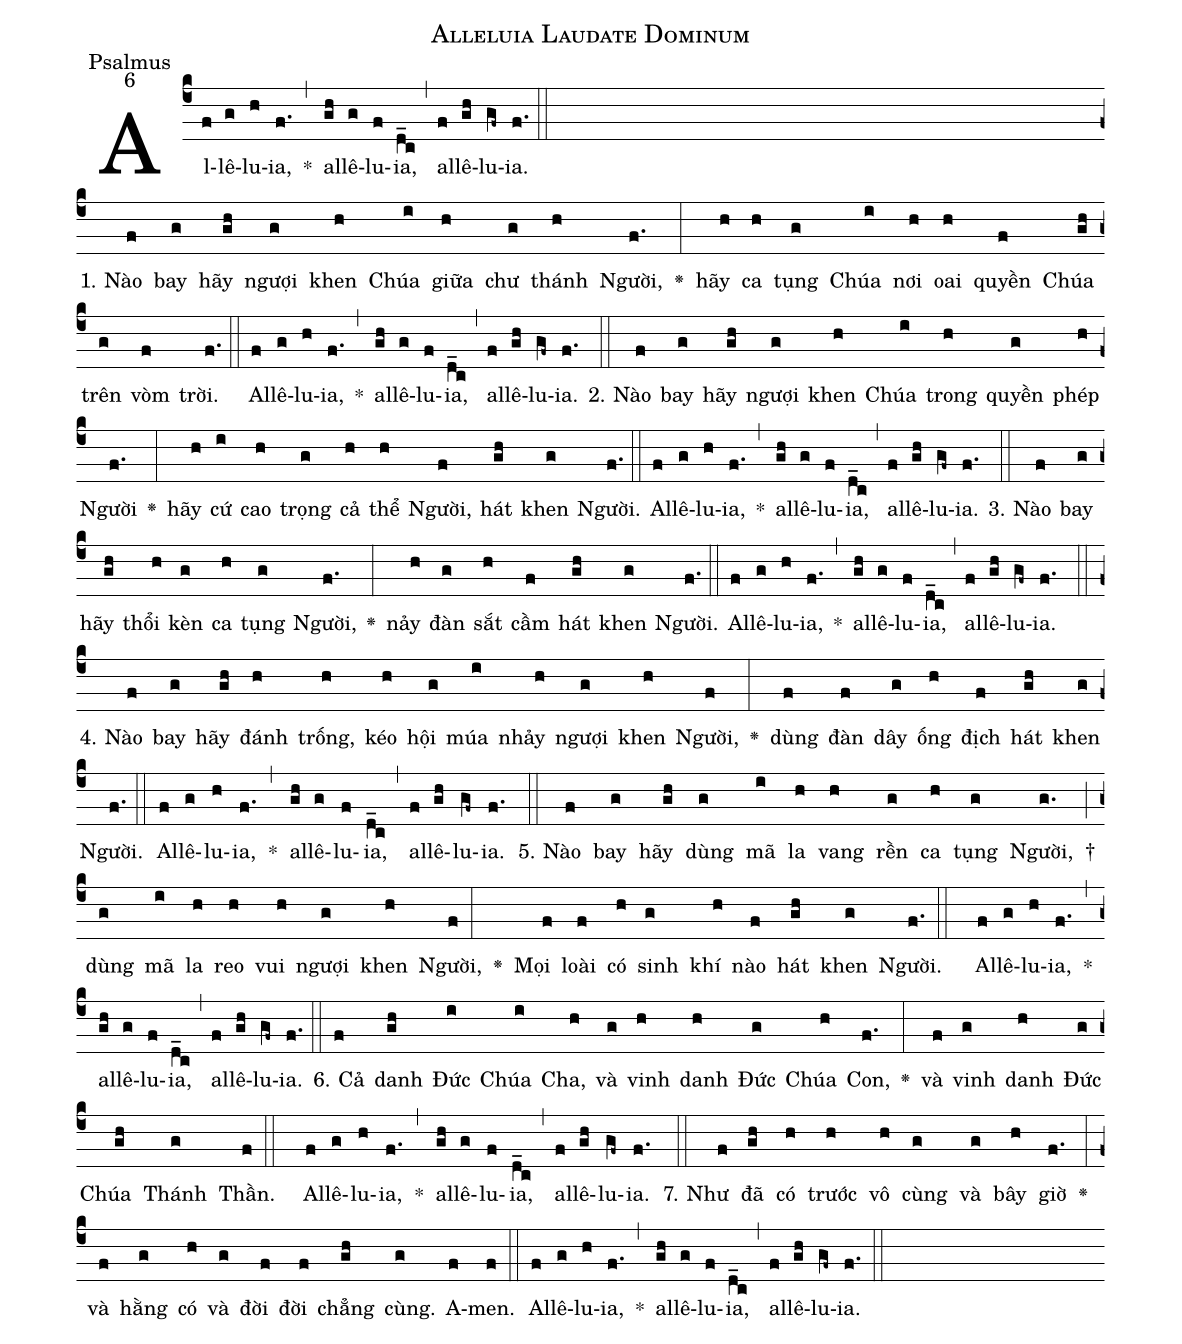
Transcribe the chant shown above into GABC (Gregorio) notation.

name:Alleluia Laudate Dominum;
office-part:Psalmus;
mode:6;
%%
(c4) Al(f)lê(g)lu(h)ia,(f.) *(,) al(gh)lê(g)lu(f)ia,(d_c) (,) al(f)lê(gh)lu(gf~)ia.(f.) (::) (Z)1. Nào(f) bay(g) hãy(gh) ngượi(g) khen(h) Chúa(i) giữa(h) chư(g) thánh(h) Người,(f.) <v>\greheightstar</v>(:) hãy(h) ca(h) tụng(g) Chúa(i) nơi(h) oai(h) quyền(f) Chúa(gh) trên(g) vòm(f) trời.(f.) (::) Al(f)lê(g)lu(h)ia,(f.) *(,) al(gh)lê(g)lu(f)ia,(d_c) (,) al(f)lê(gh)lu(gf~)ia.(f.) (::)
2.	Nào(f) bay(g) hãy(gh) ngượi(g) khen(h) Chúa(i) trong(h) quyền(g) phép(h) Người(f.) <v>\greheightstar</v>(:) hãy(h) cứ(i) cao(h) trọng(g) cả(h) thể(h) Người,(f) hát(gh) khen(g) Người.(f.) (::) Al(f)lê(g)lu(h)ia,(f.) *(,) al(gh)lê(g)lu(f)ia,(d_c) (,) al(f)lê(gh)lu(gf~)ia.(f.) (::)
3.	Nào(f) bay(g) hãy(gh)  thổi(h) kèn(g) ca(h) tụng(g) Người,(f.) <v>\greheightstar</v>(:) nảy(h) đàn(g) sắt(h) cầm(f) hát(gh) khen(g) Người.(f.) (::) Al(f)lê(g)lu(h)ia,(f.) *(,) al(gh)lê(g)lu(f)ia,(d_c) (,) al(f)lê(gh)lu(gf~)ia.(f.) (::)
4.	Nào(f) bay(g) hãy(gh) đánh(h) trống,(h) kéo(h) hội(g) múa(i) nhảy(h) ngượi(g) khen(h) Người,(f) <v>\greheightstar</v>(:) dùng(f) đàn(f) dây(g) ống(h) địch(f) hát(gh) khen(g) Người.(f.) (::) Al(f)lê(g)lu(h)ia,(f.) *(,) al(gh)lê(g)lu(f)ia,(d_c) (,) al(f)lê(gh)lu(gf~)ia.(f.) (::)
5.	Nào(f) bay(g) hãy(gh) dùng(g) mã(i) la(h) vang(h) rền(g) ca(h) tụng(g) Người,(g.) †(;) dùng(g) mã(i) la(h) reo(h) vui(h) ngượi(g) khen(h) Người,(f:) <v>\greheightstar</v>() Mọi(f) loài(f) có(h) sinh(g) khí(h) nào(f) hát(gh) khen(g) Người.(f.::) Al(f)lê(g)lu(h)ia,(f.) *(,) al(gh)lê(g)lu(f)ia,(d_c) (,) al(f)lê(gh)lu(gf~)ia.(f.) (::)
6. Cả(f) danh(gh) Đức(i) Chúa(i) Cha,(h) và(g) vinh(h) danh(h) Đức(g) Chúa(h) Con,(f.) <v>\greheightstar</v>(:) và(f) vinh(g) danh(h) Đức(g) Chúa(gh) Thánh(g) Thần.(f::) Al(f)lê(g)lu(h)ia,(f.) *(,) al(gh)lê(g)lu(f)ia,(d_c) (,) al(f)lê(gh)lu(gf~)ia.(f.) (::)
7. Như(f) đã(gh) có(h) trước(h) vô(h) cùng(g) và(g) bây(h) giờ(f.) <v>\greheightstar</v>(:) và(f) hằng(g) có(h) và(g) đời(f) đời(f) chẳng(gh) cùng.(g) A-(f)men.(f) (::) Al(f)lê(g)lu(h)ia,(f.) *(,) al(gh)lê(g)lu(f)ia,(d_c) (,) al(f)lê(gh)lu(gf~)ia.(f.) (::)
